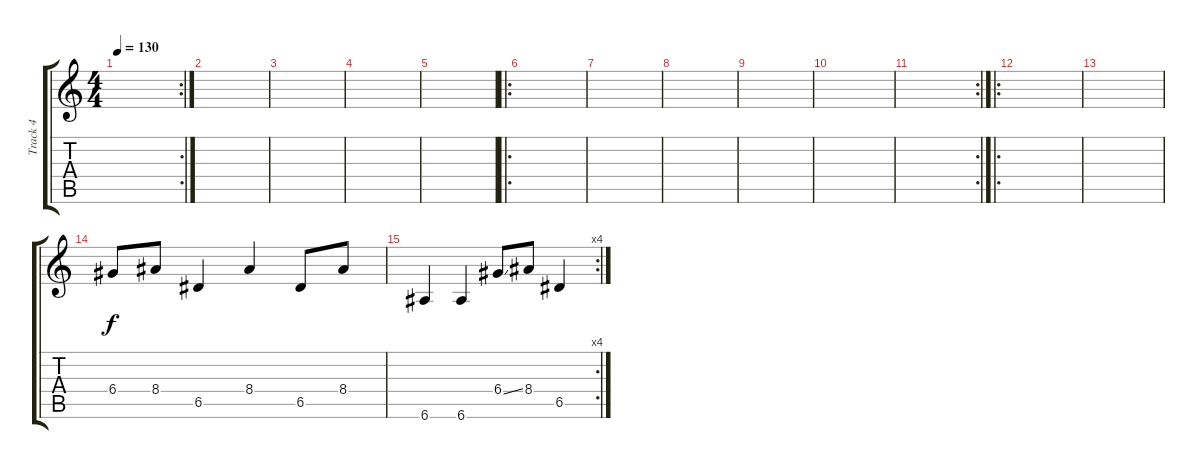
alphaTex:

\track ("Track 4" "Track 4") {instrument overdrivenguitar}
\staff {score tabs}
\tuning (E4 B3 G3 D3 A2 E2) {hide}
\rc 2
\ts (4 4)
\tempo 130
\clef g2
\ks c
|
|
|
|
|
\ro
|
|
|
|
|
\rc 2
|
\ro
|
|
6.4.8 8.4.8 6.5.4 8.4.4 6.5.8 8.4.8 |
\rc 4
6.6.4 6.6.4 6.4{ss}.8 8.4.8 6.5.4
